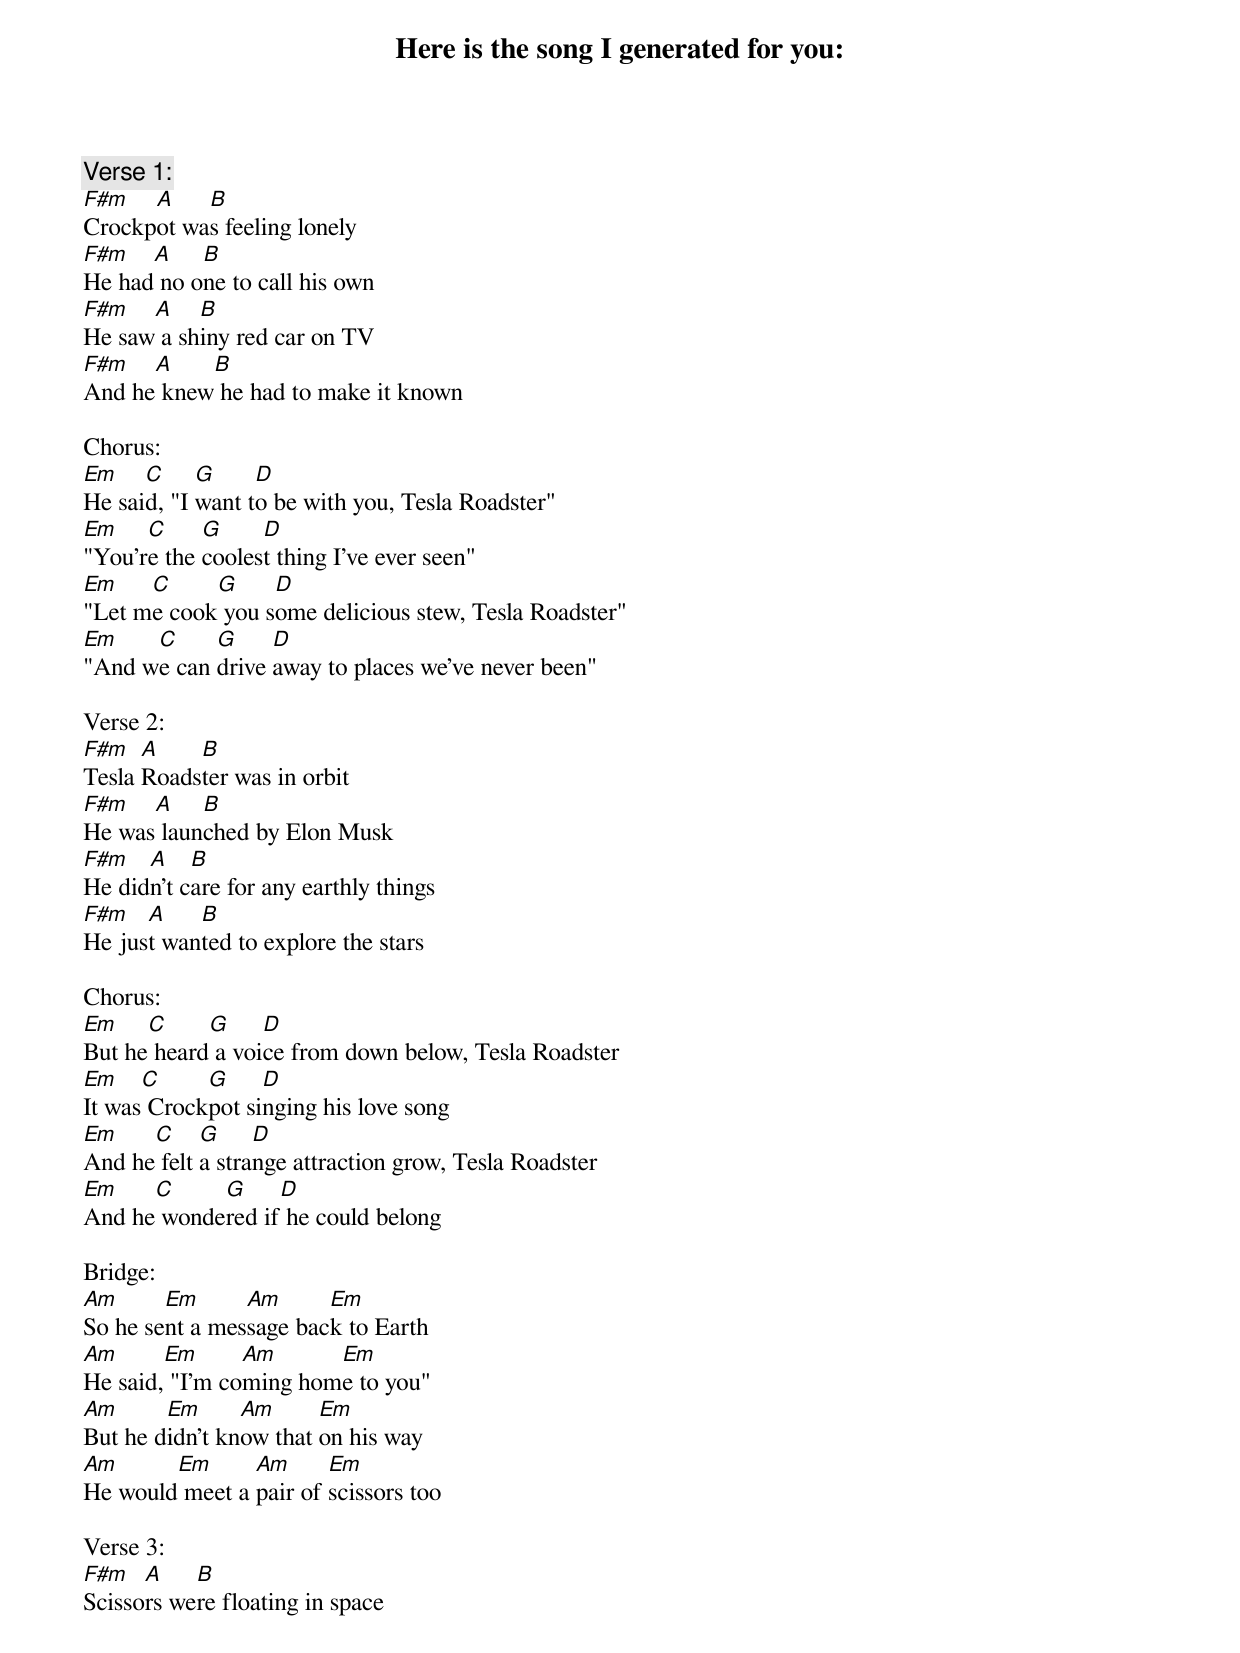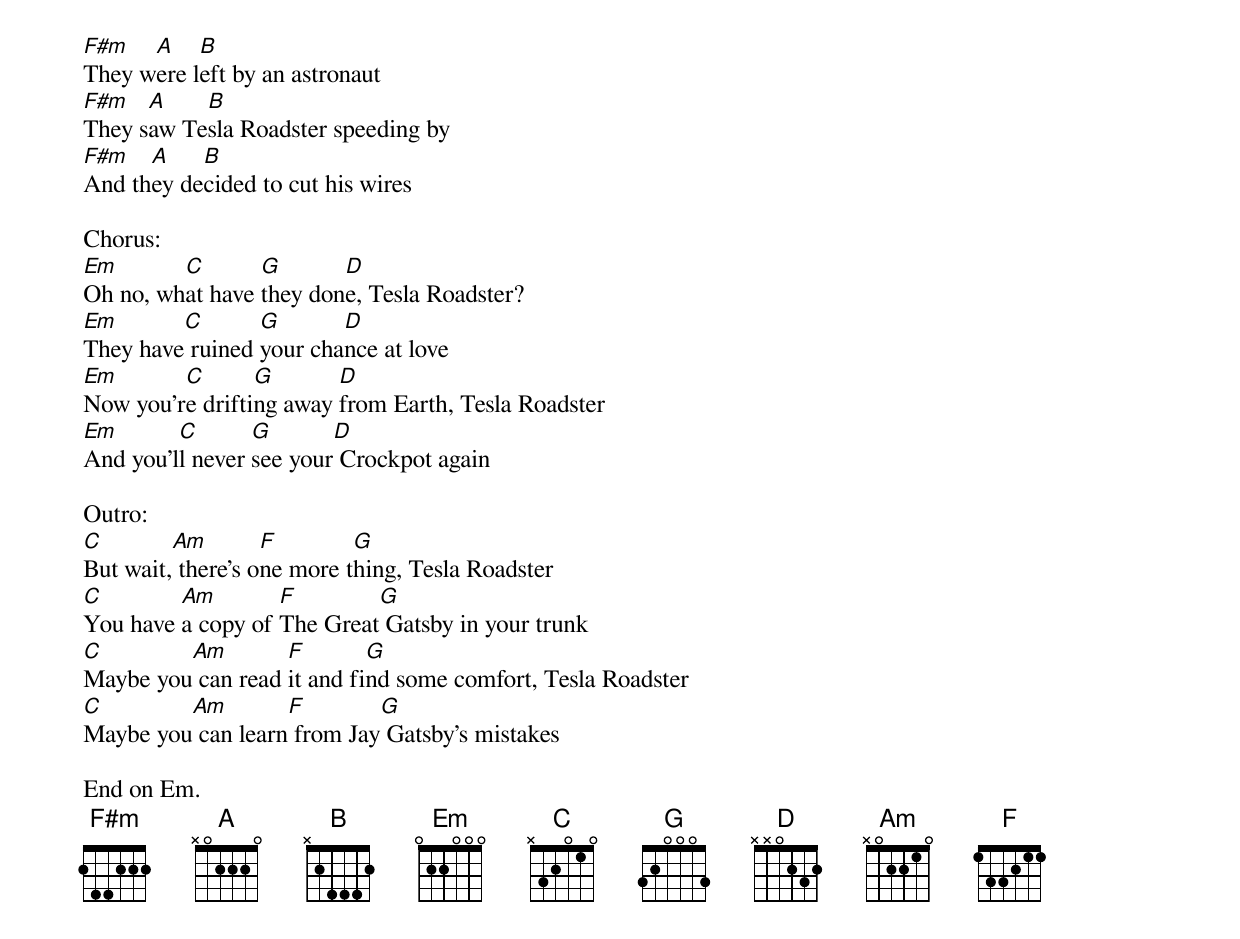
Here is the song I generated for you:

Verse 1:
F#m   A    B
Crockpot was feeling lonely
F#m   A    B
He had no one to call his own
F#m   A    B
He saw a shiny red car on TV
F#m   A    B
And he knew he had to make it known

Chorus:
Em    C     G     D
He said, "I want to be with you, Tesla Roadster"
Em    C     G     D
"You're the coolest thing I've ever seen"
Em    C     G     D
"Let me cook you some delicious stew, Tesla Roadster"
Em    C     G     D
"And we can drive away to places we've never been"

Verse 2:
F#m   A    B
Tesla Roadster was in orbit
F#m   A    B
He was launched by Elon Musk
F#m   A    B
He didn't care for any earthly things
F#m   A    B
He just wanted to explore the stars

Chorus:
Em    C     G     D
But he heard a voice from down below, Tesla Roadster
Em    C     G     D
It was Crockpot singing his love song
Em    C     G     D
And he felt a strange attraction grow, Tesla Roadster
Em    C     G     D
And he wondered if he could belong

Bridge:
Am      Em      Am      Em
So he sent a message back to Earth
Am      Em      Am      Em
He said, "I'm coming home to you"
Am      Em      Am      Em
But he didn't know that on his way
Am      Em      Am      Em
He would meet a pair of scissors too

Verse 3:
F#m   A    B
Scissors were floating in space
F#m   A    B
They were left by an astronaut
F#m   A    B
They saw Tesla Roadster speeding by
F#m   A    B
And they decided to cut his wires

Chorus:
Em       C       G       D
Oh no, what have they done, Tesla Roadster?
Em       C       G       D
They have ruined your chance at love
Em       C       G       D
Now you're drifting away from Earth, Tesla Roadster
Em       C       G       D
And you'll never see your Crockpot again

Outro:
C        Am        F        G
But wait, there's one more thing, Tesla Roadster
C        Am        F        G
You have a copy of The Great Gatsby in your trunk
C        Am        F        G
Maybe you can read it and find some comfort, Tesla Roadster
C        Am        F        G
Maybe you can learn from Jay Gatsby's mistakes

End on Em.
